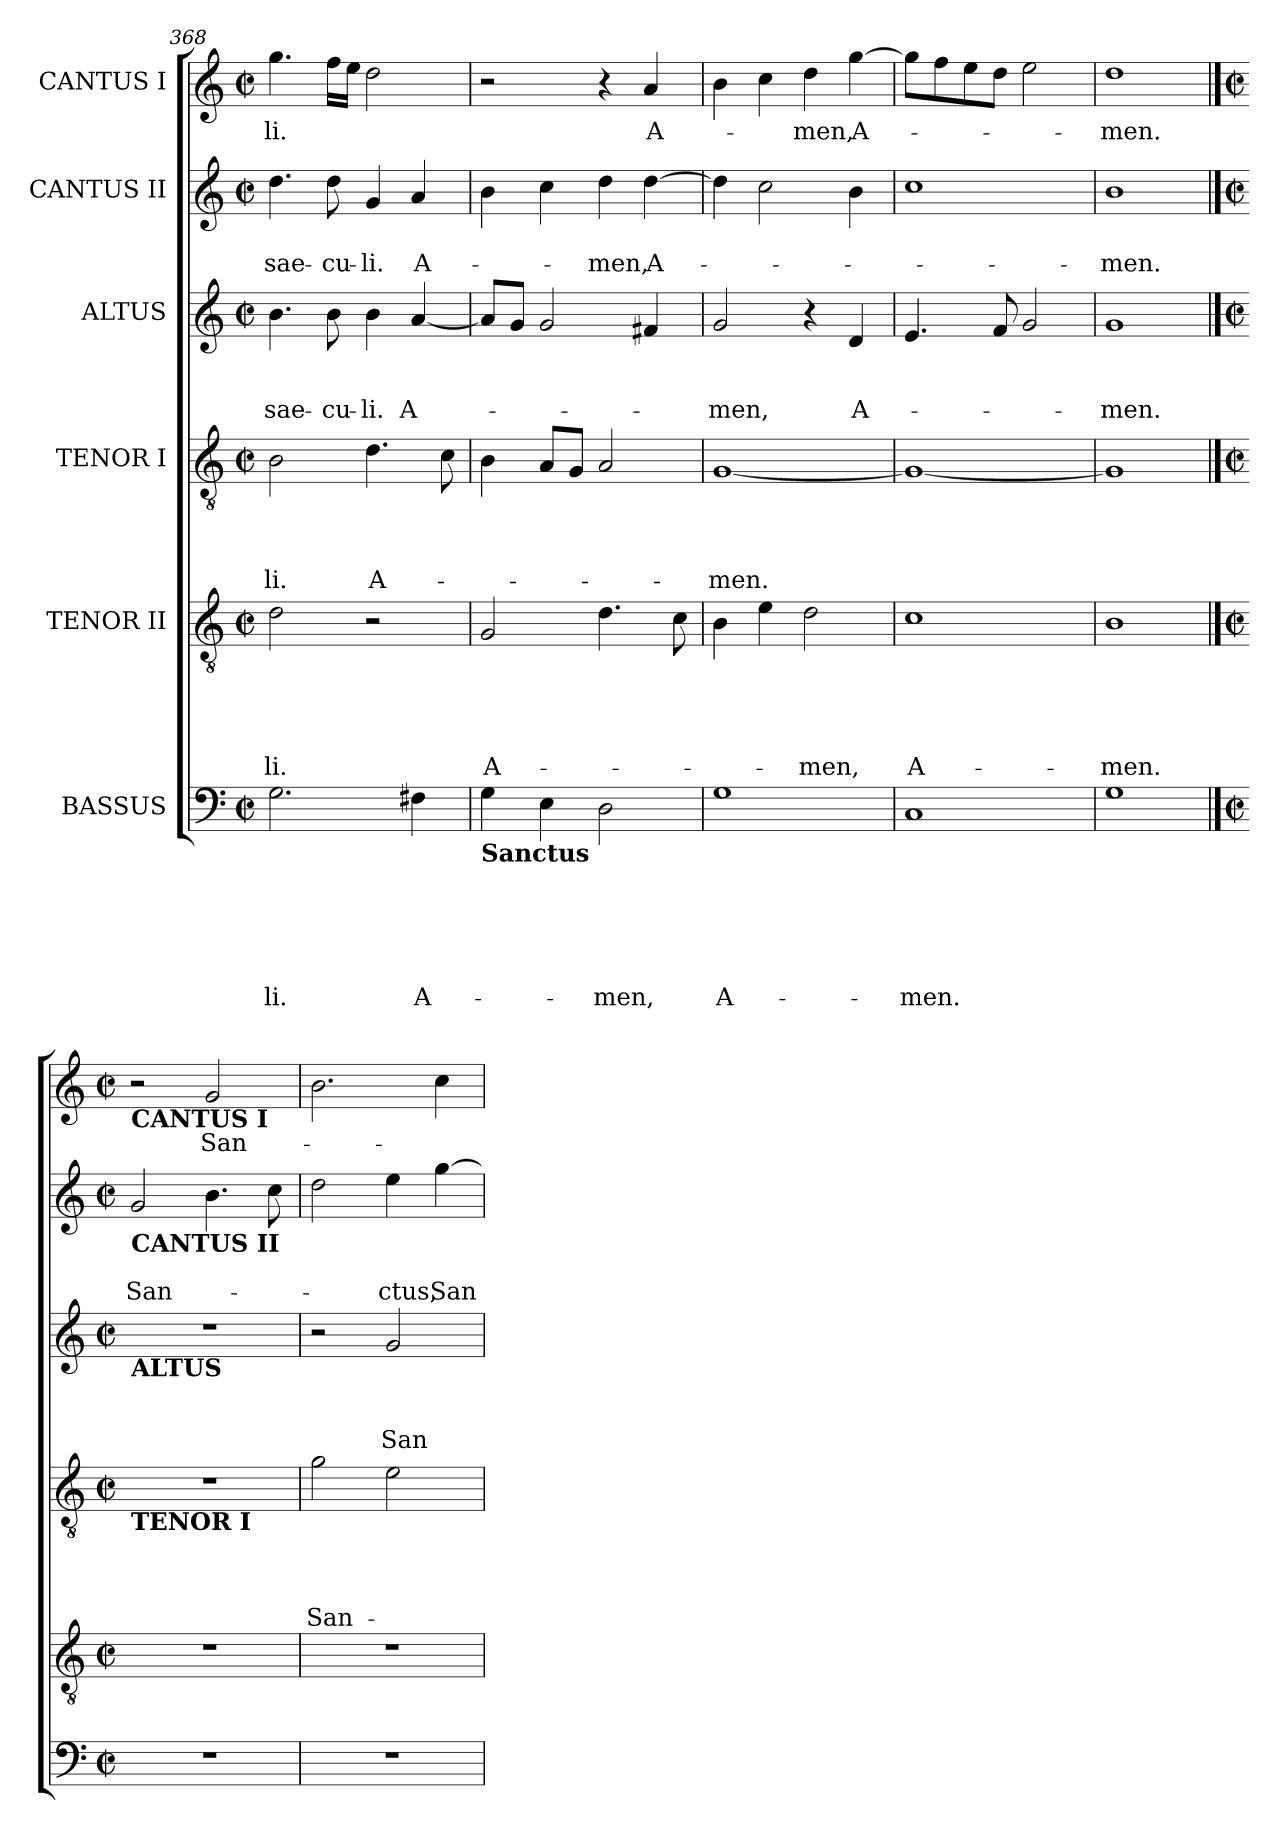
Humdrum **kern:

**kern	**text	**text	**text	**text	**text	**text	**kern	**text	**text	**text	**text	**text	**kern	**text	**text	**text	**text	**kern	**text	**text	**text	**kern	**text	**text	**kern	**text
*part6	*part6	*part6	*part6	*part6	*part6	*part6	*part5	*part5	*part5	*part5	*part5	*part5	*part4	*part4	*part4	*part4	*part4	*part3	*part3	*part3	*part3	*part2	*part2	*part2	*part1	*part1
*staff6	*staff6	*staff6	*staff6	*staff6	*staff6	*staff6	*staff5	*staff5	*staff5	*staff5	*staff5	*staff5	*staff4	*staff4	*staff4	*staff4	*staff4	*staff3	*staff3	*staff3	*staff3	*staff2	*staff2	*staff2	*staff1	*staff1
*I"BASSUS	*	*	*	*	*	*	*I"TENOR II	*	*	*	*	*	*I"TENOR I	*	*	*	*	*I"ALTUS	*	*	*	*I"CANTUS II	*	*	*I"CANTUS I	*
*clefF4	*	*	*	*	*	*	*clefGv2	*	*	*	*	*	*clefGv2	*	*	*	*	*clefG2	*	*	*	*clefG2	*	*	*clefG2	*
*k[]	*	*	*	*	*	*	*k[]	*	*	*	*	*	*k[]	*	*	*	*	*k[]	*	*	*	*k[]	*	*	*k[]	*
*C:	*	*	*	*	*	*	*C:	*	*	*	*	*	*C:	*	*	*	*	*C:	*	*	*	*C:	*	*	*C:	*
*M2/2	*	*	*	*	*	*	*M2/2	*	*	*	*	*	*M2/2	*	*	*	*	*M2/2	*	*	*	*M2/2	*	*	*M2/2	*
*met(c|)	*	*	*	*	*	*	*met(c|)	*	*	*	*	*	*met(c|)	*	*	*	*	*met(c|)	*	*	*	*met(c|)	*	*	*met(c|)	*
=368	=368	=368	=368	=368	=368	=368	=368	=368	=368	=368	=368	=368	=368	=368	=368	=368	=368	=368	=368	=368	=368	=368	=368	=368	=368	=368
2.G\	.	.	.	.	.	-li.	2d\	.	.	.	.	-li.	2B\	.	.	.	-li.	4.b\	.	.	sae-	4.dd\	.	sae-	4.gg\	-li.
.	.	.	.	.	.	.	.	.	.	.	.	.	.	.	.	.	.	8b\	.	.	-cu-	8dd\	.	-cu-	16ff\LL	.
.	.	.	.	.	.	.	.	.	.	.	.	.	.	.	.	.	.	.	.	.	.	.	.	.	16ee\JJ	.
.	.	.	.	.	.	.	2r	.	.	.	.	.	4.d\	.	.	.	A-	4b\	.	.	-li.	4g/	.	-li.	2dd\	.
4F#X\	.	.	.	.	.	A-	.	.	.	.	.	.	.	.	.	.	.	[4a/	.	.	A-	4a/	.	A-	.	.
.	.	.	.	.	.	.	.	.	.	.	.	.	8c\	.	.	.	.	.	.	.	.	.	.	.	.	.
=369	=369	=369	=369	=369	=369	=369	=369	=369	=369	=369	=369	=369	=369	=369	=369	=369	=369	=369	=369	=369	=369	=369	=369	=369	=369	=369
!LO:TX:b:B:t=Sanctus	!	!	!	!	!	!	!	!	!	!	!	!	!	!	!	!	!	!	!	!	!	!	!	!	!	!
4G\	.	.	.	.	.	.	2G/	.	.	.	.	A-	4B\	.	.	.	.	8a/L]	.	.	.	4b\	.	.	2r	.
.	.	.	.	.	.	.	.	.	.	.	.	.	.	.	.	.	.	8g/J	.	.	.	.	.	.	.	.
4E\	.	.	.	.	.	.	.	.	.	.	.	.	8A/L	.	.	.	.	2g/	.	.	.	4cc\	.	.	.	.
.	.	.	.	.	.	.	.	.	.	.	.	.	8G/J	.	.	.	.	.	.	.	.	.	.	.	.	.
2D\	.	.	.	.	.	-men,	4.d\	.	.	.	.	.	2A/	.	.	.	.	.	.	.	.	4dd\	.	-men,	4r	.
.	.	.	.	.	.	.	.	.	.	.	.	.	.	.	.	.	.	4f#/	.	.	.	[4dd\	.	A-	4a/	A-
.	.	.	.	.	.	.	8c\	.	.	.	.	.	.	.	.	.	.	.	.	.	.	.	.	.	.	.
=370	=370	=370	=370	=370	=370	=370	=370	=370	=370	=370	=370	=370	=370	=370	=370	=370	=370	=370	=370	=370	=370	=370	=370	=370	=370	=370
1G	.	.	.	.	.	A-	4B\	.	.	.	.	.	[1G	.	.	.	-men.	2g/	.	.	-men,	4dd\]	.	.	4b\	.
.	.	.	.	.	.	.	4e\	.	.	.	.	.	.	.	.	.	.	.	.	.	.	2cc\	.	.	4cc\	.
.	.	.	.	.	.	.	2d\	.	.	.	.	-men,	.	.	.	.	.	4r	.	.	.	.	.	.	4dd\	-men,
.	.	.	.	.	.	.	.	.	.	.	.	.	.	.	.	.	.	4d/	.	.	A-	4b\	.	.	[4gg\	A-
=371	=371	=371	=371	=371	=371	=371	=371	=371	=371	=371	=371	=371	=371	=371	=371	=371	=371	=371	=371	=371	=371	=371	=371	=371	=371	=371
1C	.	.	.	.	.	-men.	1c	.	.	.	.	A-	1G_	.	.	.	.	4.e/	.	.	.	1cc	.	.	8gg\L]	.
.	.	.	.	.	.	.	.	.	.	.	.	.	.	.	.	.	.	.	.	.	.	.	.	.	8ff\	.
.	.	.	.	.	.	.	.	.	.	.	.	.	.	.	.	.	.	.	.	.	.	.	.	.	8ee\	.
.	.	.	.	.	.	.	.	.	.	.	.	.	.	.	.	.	.	8f/	.	.	.	.	.	.	8dd\J	.
.	.	.	.	.	.	.	.	.	.	.	.	.	.	.	.	.	.	2g/	.	.	.	.	.	.	2ee\	.
=372	=372	=372	=372	=372	=372	=372	=372	=372	=372	=372	=372	=372	=372	=372	=372	=372	=372	=372	=372	=372	=372	=372	=372	=372	=372	=372
1G	.	.	.	.	.	.	1B	.	.	.	.	-men.	1G]	.	.	.	.	1g	.	.	-men.	1b	.	-men.	1dd	-men.
!!LO:LB:g=z
==372X5	==372X5	==372X5	==372X5	==372X5	==372X5	==372X5	==372X5	==372X5	==372X5	==372X5	==372X5	==372X5	==372X5	==372X5	==372X5	==372X5	==372X5	==372X5	==372X5	==372X5	==372X5	==372X5	==372X5	==372X5	==372X5	==372X5
*M2/2	*	*	*	*	*	*	*M2/2	*	*	*	*	*	*M2/2	*	*	*	*	*M2/2	*	*	*	*M2/2	*	*	*M2/2	*
*met(c|)	*	*	*	*	*	*	*met(c|)	*	*	*	*	*	*met(c|)	*	*	*	*	*met(c|)	*	*	*	*met(c|)	*	*	*met(c|)	*
!	!	!	!	!	!	!	!	!	!	!	!	!	!	!	!	!	!	!	!	!	!	!	!	!	!LO:TX:b:B:t=CANTUS I	!
!	!	!	!	!	!	!	!	!	!	!	!	!	!	!	!	!	!	!	!	!	!	!LO:TX:b:B:t=CANTUS II	!	!	!	!
!	!	!	!	!	!	!	!	!	!	!	!	!	!	!	!	!	!	!LO:TX:b:B:t=ALTUS	!	!	!	!	!	!	!	!
!	!	!	!	!	!	!	!	!	!	!	!	!	!LO:TX:b:B:t=TENOR I	!	!	!	!	!	!	!	!	!	!	!	!	!
1r	.	.	.	.	.	.	1r	.	.	.	.	.	1r	.	.	.	.	1r	.	.	.	2g/	.	San-	2r	.
.	.	.	.	.	.	.	.	.	.	.	.	.	.	.	.	.	.	.	.	.	.	4.b\	.	.	2g/	San-
.	.	.	.	.	.	.	.	.	.	.	.	.	.	.	.	.	.	.	.	.	.	8cc\	.	.	.	.
=373	=373	=373	=373	=373	=373	=373	=373	=373	=373	=373	=373	=373	=373	=373	=373	=373	=373	=373	=373	=373	=373	=373	=373	=373	=373	=373
1r	.	.	.	.	.	.	1r	.	.	.	.	.	2g\	.	.	.	San-	2r	.	.	.	2dd\	.	.	2.b\	.
.	.	.	.	.	.	.	.	.	.	.	.	.	2e\	.	.	.	.	2g/	.	.	San-	4ee\	.	-ctus,	.	.
.	.	.	.	.	.	.	.	.	.	.	.	.	.	.	.	.	.	.	.	.	.	[4gg\	.	San-	4cc\	.
=	=	=	=	=	=	=	=	=	=	=	=	=	=	=	=	=	=	=	=	=	=	=	=	=	=	=
*-	*-	*-	*-	*-	*-	*-	*-	*-	*-	*-	*-	*-	*-	*-	*-	*-	*-	*-	*-	*-	*-	*-	*-	*-	*-	*-
